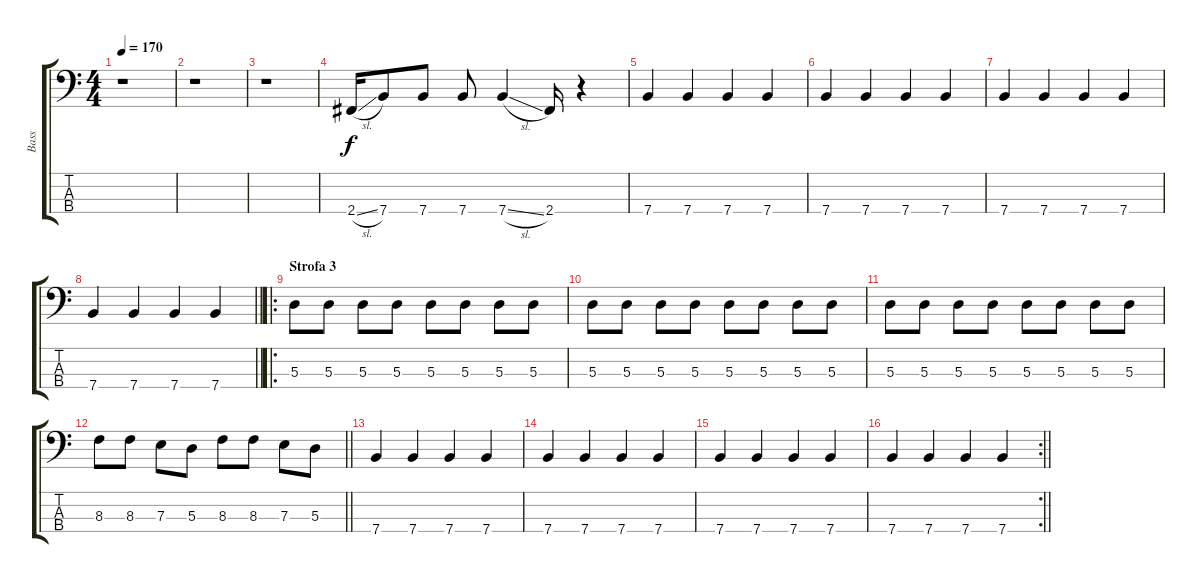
\track ("Bass" "Bass") {instrument electricbassfinger}
\staff {score tabs}
\tuning (G2 D2 A1 E1) {hide}
\ts (4 4)
\tempo 170
\clef f4
\ks c
r.1{dy f} |
r.1 |
r.1 |
2.4{sl}.16 7.4.8 7.4.8 7.4.8 7.4{sl}.4 2.4.16 r.4 |
7.4.4 7.4.4 7.4.4 7.4.4 |
7.4.4 7.4.4 7.4.4 7.4.4 |
7.4.4 7.4.4 7.4.4 7.4.4 |
\barLineRight lightlight
7.4.4 7.4.4 7.4.4 7.4.4 |
\ro
\section ("" "Strofa 3")
5.3.8 5.3.8 5.3.8 5.3.8 5.3.8 5.3.8 5.3.8 5.3.8 |
5.3.8 5.3.8 5.3.8 5.3.8 5.3.8 5.3.8 5.3.8 5.3.8 |
5.3.8 5.3.8 5.3.8 5.3.8 5.3.8 5.3.8 5.3.8 5.3.8 |
\barLineRight lightlight
8.3.8 8.3.8 7.3.8 5.3.8 8.3.8 8.3.8 7.3.8 5.3.8 |
7.4.4 7.4.4 7.4.4 7.4.4 |
7.4.4 7.4.4 7.4.4 7.4.4 |
7.4.4 7.4.4 7.4.4 7.4.4 |
\rc 2
\barLineRight lightlight
7.4.4 7.4.4 7.4.4 7.4.4
